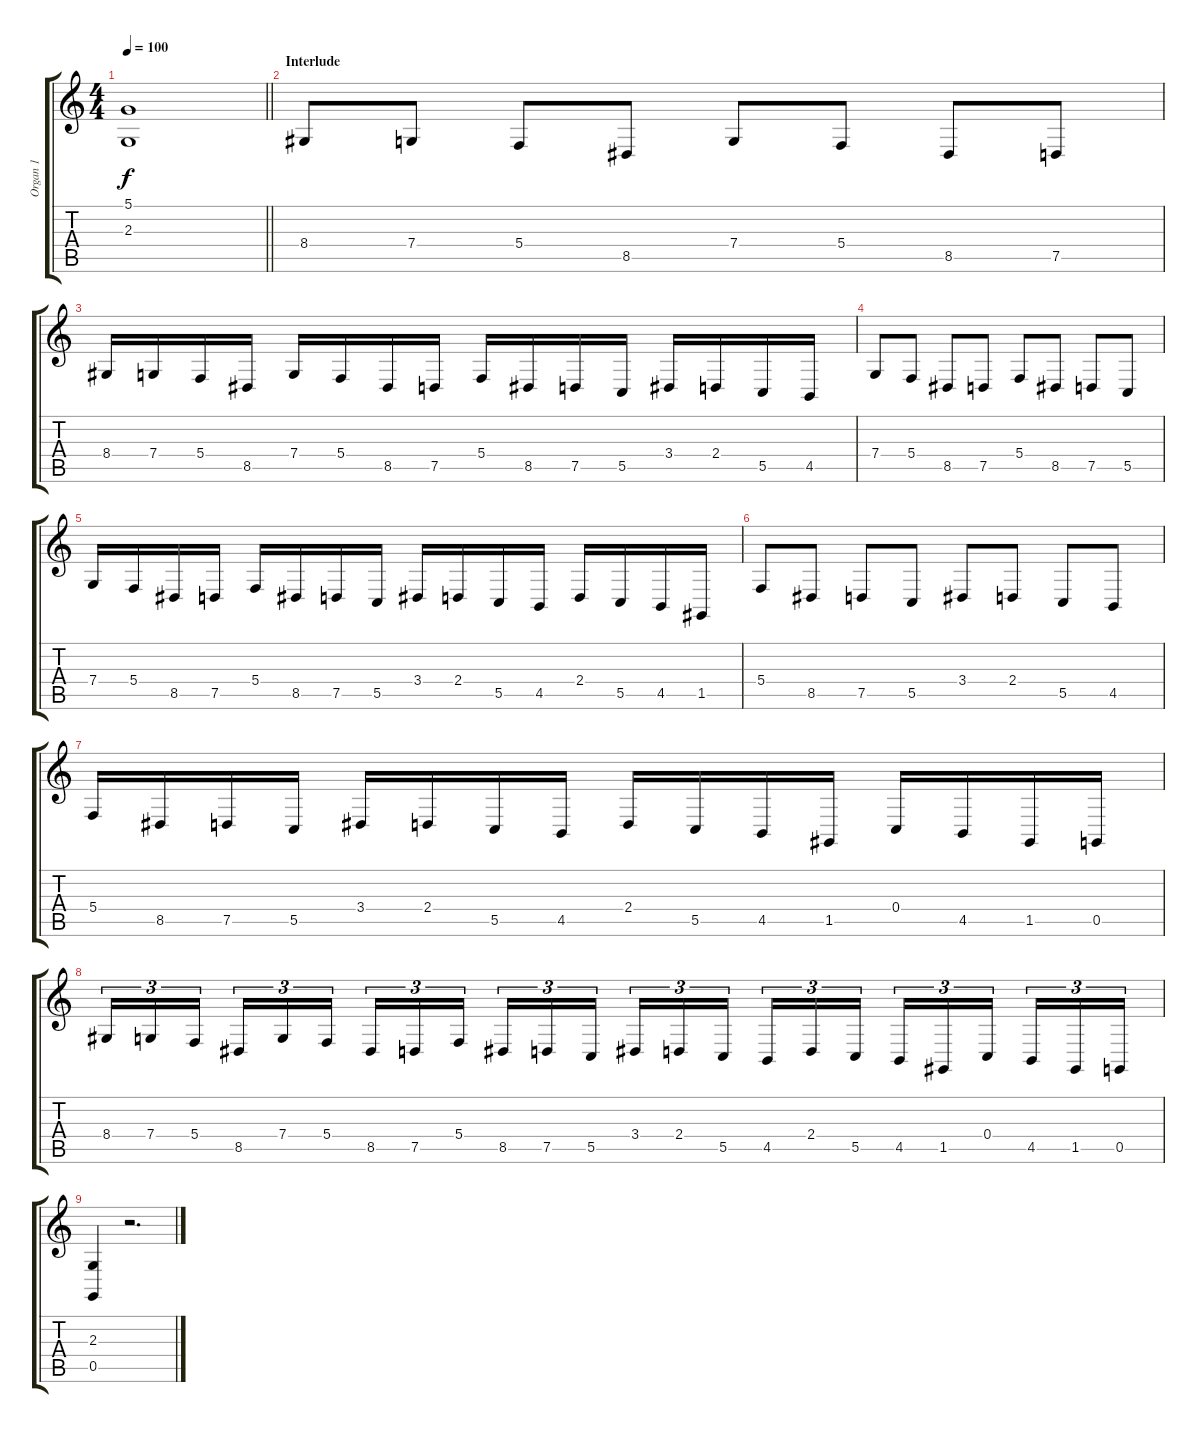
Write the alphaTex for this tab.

\track ("Organ 1" "Organ 1") {instrument churchorgan}
\staff {score tabs}
\tuning (D4 A3 F3 C3 G2 D2) {hide}
\ts (4 4)
\tempo 100
\clef g2
\barLineRight lightlight
\ks c
(5.1 2.3).1{dy f} |
\section ("" "Interlude")
8.4.8 7.4.8 5.4.8 8.5.8 7.4.8 5.4.8 8.5.8 7.5.8 |
8.4.16 7.4.16 5.4.16 8.5.16 7.4.16 5.4.16 8.5.16 7.5.16 5.4.16 8.5.16 7.5.16 5.5.16 3.4.16 2.4.16 5.5.16 4.5.16 |
7.4.8 5.4.8 8.5.8 7.5.8 5.4.8 8.5.8 7.5.8 5.5.8 |
7.4.16 5.4.16 8.5.16 7.5.16 5.4.16 8.5.16 7.5.16 5.5.16 3.4.16 2.4.16 5.5.16 4.5.16 2.4.16 5.5.16 4.5.16 1.5.16 |
5.4.8 8.5.8 7.5.8 5.5.8 3.4.8 2.4.8 5.5.8 4.5.8 |
5.4.16 8.5.16 7.5.16 5.5.16 3.4.16 2.4.16 5.5.16 4.5.16 2.4.16 5.5.16 4.5.16 1.5.16 0.4.16 4.5.16 1.5.16 0.5.16 |
8.4.16{tu (3 2)} 7.4.16{tu (3 2)} 5.4.16{tu (3 2) beam splitsecondary} 8.5.16{tu (3 2)} 7.4.16{tu (3 2)} 5.4.16{tu (3 2)} 8.5.16{tu (3 2)} 7.5.16{tu (3 2)} 5.4.16{tu (3 2) beam splitsecondary} 8.5.16{tu (3 2)} 7.5.16{tu (3 2)} 5.5.16{tu (3 2)} 3.4.16{tu (3 2)} 2.4.16{tu (3 2)} 5.5.16{tu (3 2) beam splitsecondary} 4.5.16{tu (3 2)} 2.4.16{tu (3 2)} 5.5.16{tu (3 2)} 4.5.16{tu (3 2)} 1.5.16{tu (3 2)} 0.4.16{tu (3 2) beam splitsecondary} 4.5.16{tu (3 2)} 1.5.16{tu (3 2)} 0.5.16{tu (3 2)} |
(2.3 0.5).4 r.2{d}
